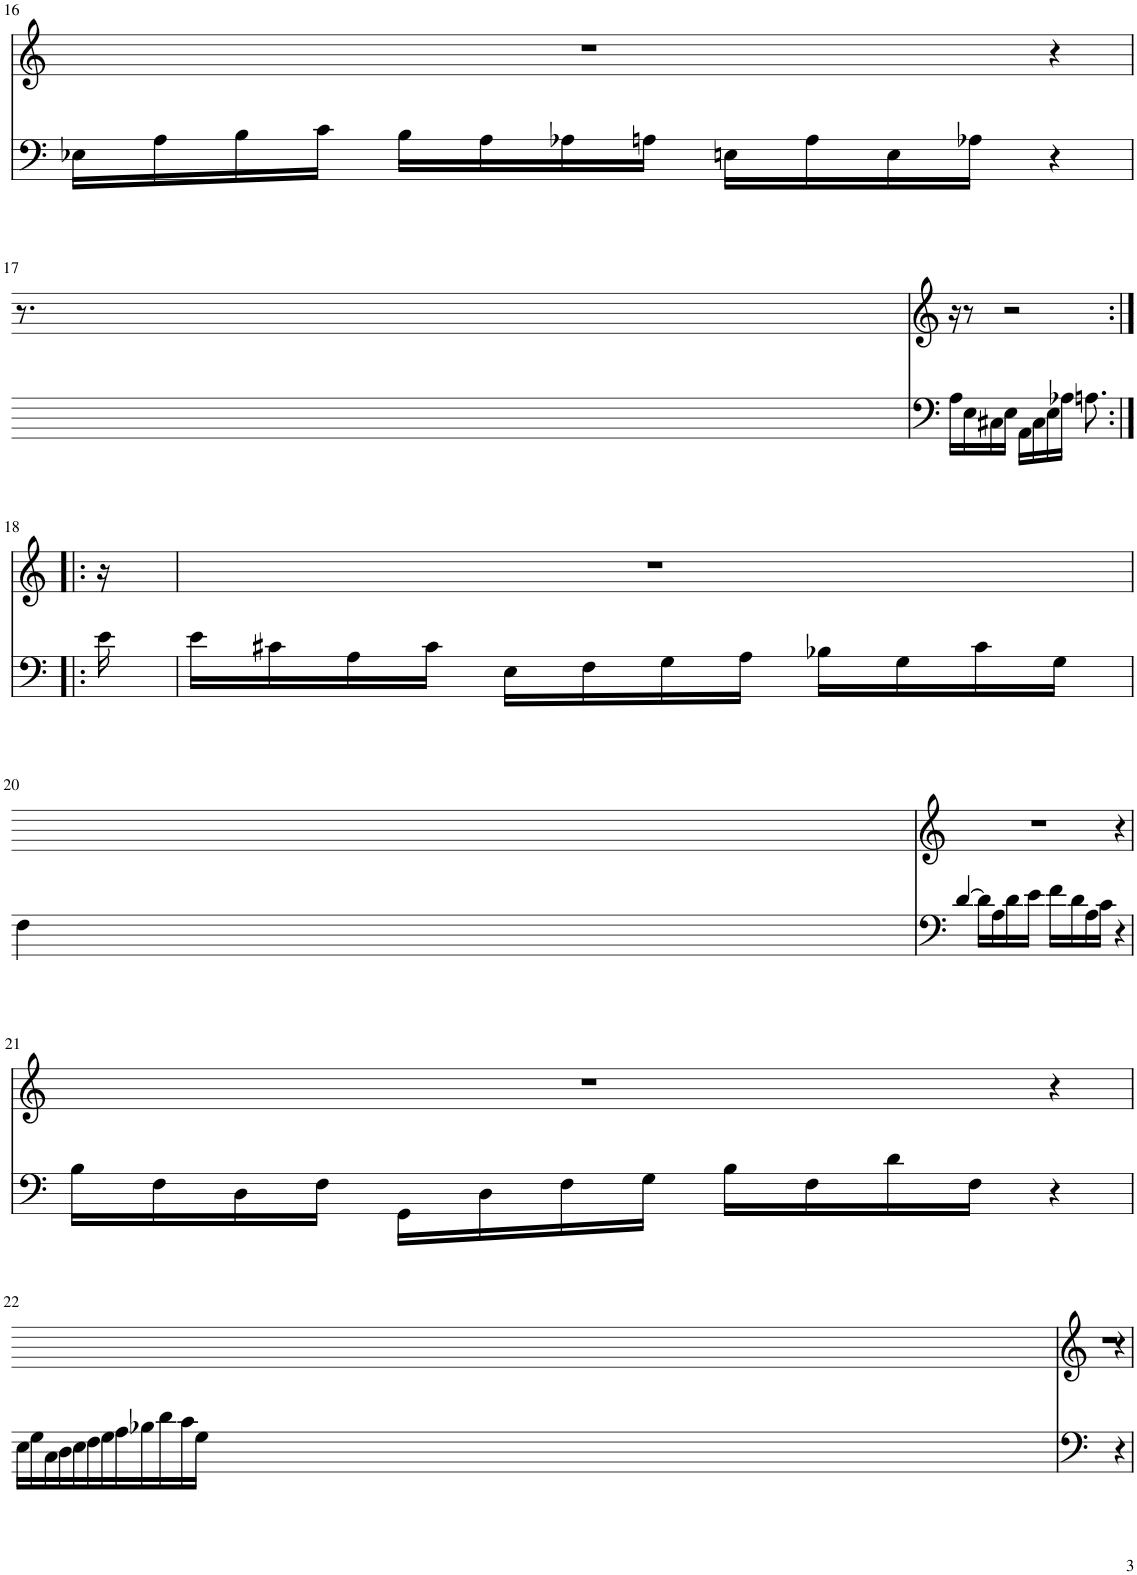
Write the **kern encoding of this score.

**kern	**kern
*part2	*part1
*staff2	*staff1
*I"Violoncello	*I"Violoncello
*I'Vc	*I'Vc
!!LO:PB:g=z
*clefF4	*clefG2
*k[]	*k[]
*M3/4	*
=16	=16
16E-X\LL	1r
16A\	.
16B\	.
16c\JJ	.
16B\LL	.
16A\	.
16A-X\	.
16An\JJ	.
16En\LL	.
16A\	.
16E\	.
16A-X\JJ	.
4r	.
4ryy	4r
!!LO:LB:g=z
=17	=17
16A\LL	8.r
16E\	.
16C#X\	.
16E\JJ	16ryy
16AA\LL	.
16C#\	.
16E\	.
16A-X\JJ	.
8.An\	.
1%19ryy	.
.	16r
.	8r
.	2r
!!LO:LB:g=z
=18:|!|:	=18:|!|:
16e\	16r
=19	=19
16e\LL	1r
16c#X\	.
16A\	.
16c#\JJ	.
16E\LL	.
16F\	.
16G\	.
16A\JJ	.
16B-X\LL	.
16G\	.
16c#\	.
16G\JJ	.
4ryy	.
!!LO:LB:g=z
=20	=20
*^	*
[4d/	4F\	1r
16d\LL]	4ryy	.
16A\	.	.
16d\	.	.
16e\JJ	.	.
16f\LL	2.ryy	.
16d\	.	.
16A\	.	.
16c\JJ	.	.
4r	.	.
4ryy	.	4r
*v	*v	*
!!LO:LB:g=z
=21	=21
16B\LL	1r
16F\	.
16D\	.
16F\JJ	.
16GG\LL	.
16D\	.
16F\	.
16G\JJ	.
16B\LL	.
16F\	.
16d\	.
16F\JJ	.
4r	.
4ryy	4r
!!LO:LB:g=z
=22	=22
*^	*
2.ryy	16E\LL	1r
.	16G\	.
.	16C\	.
.	16D\	.
.	16E\	.
.	16F\	.
.	16G\	.
.	16A\	.
.	16B-X\	.
.	16d\	.
.	16c\	.
.	16G\JJ	.
4r	4ryy	.
4ryy	4ryy	4r
*v	*v	*
=	=
*-	*-
